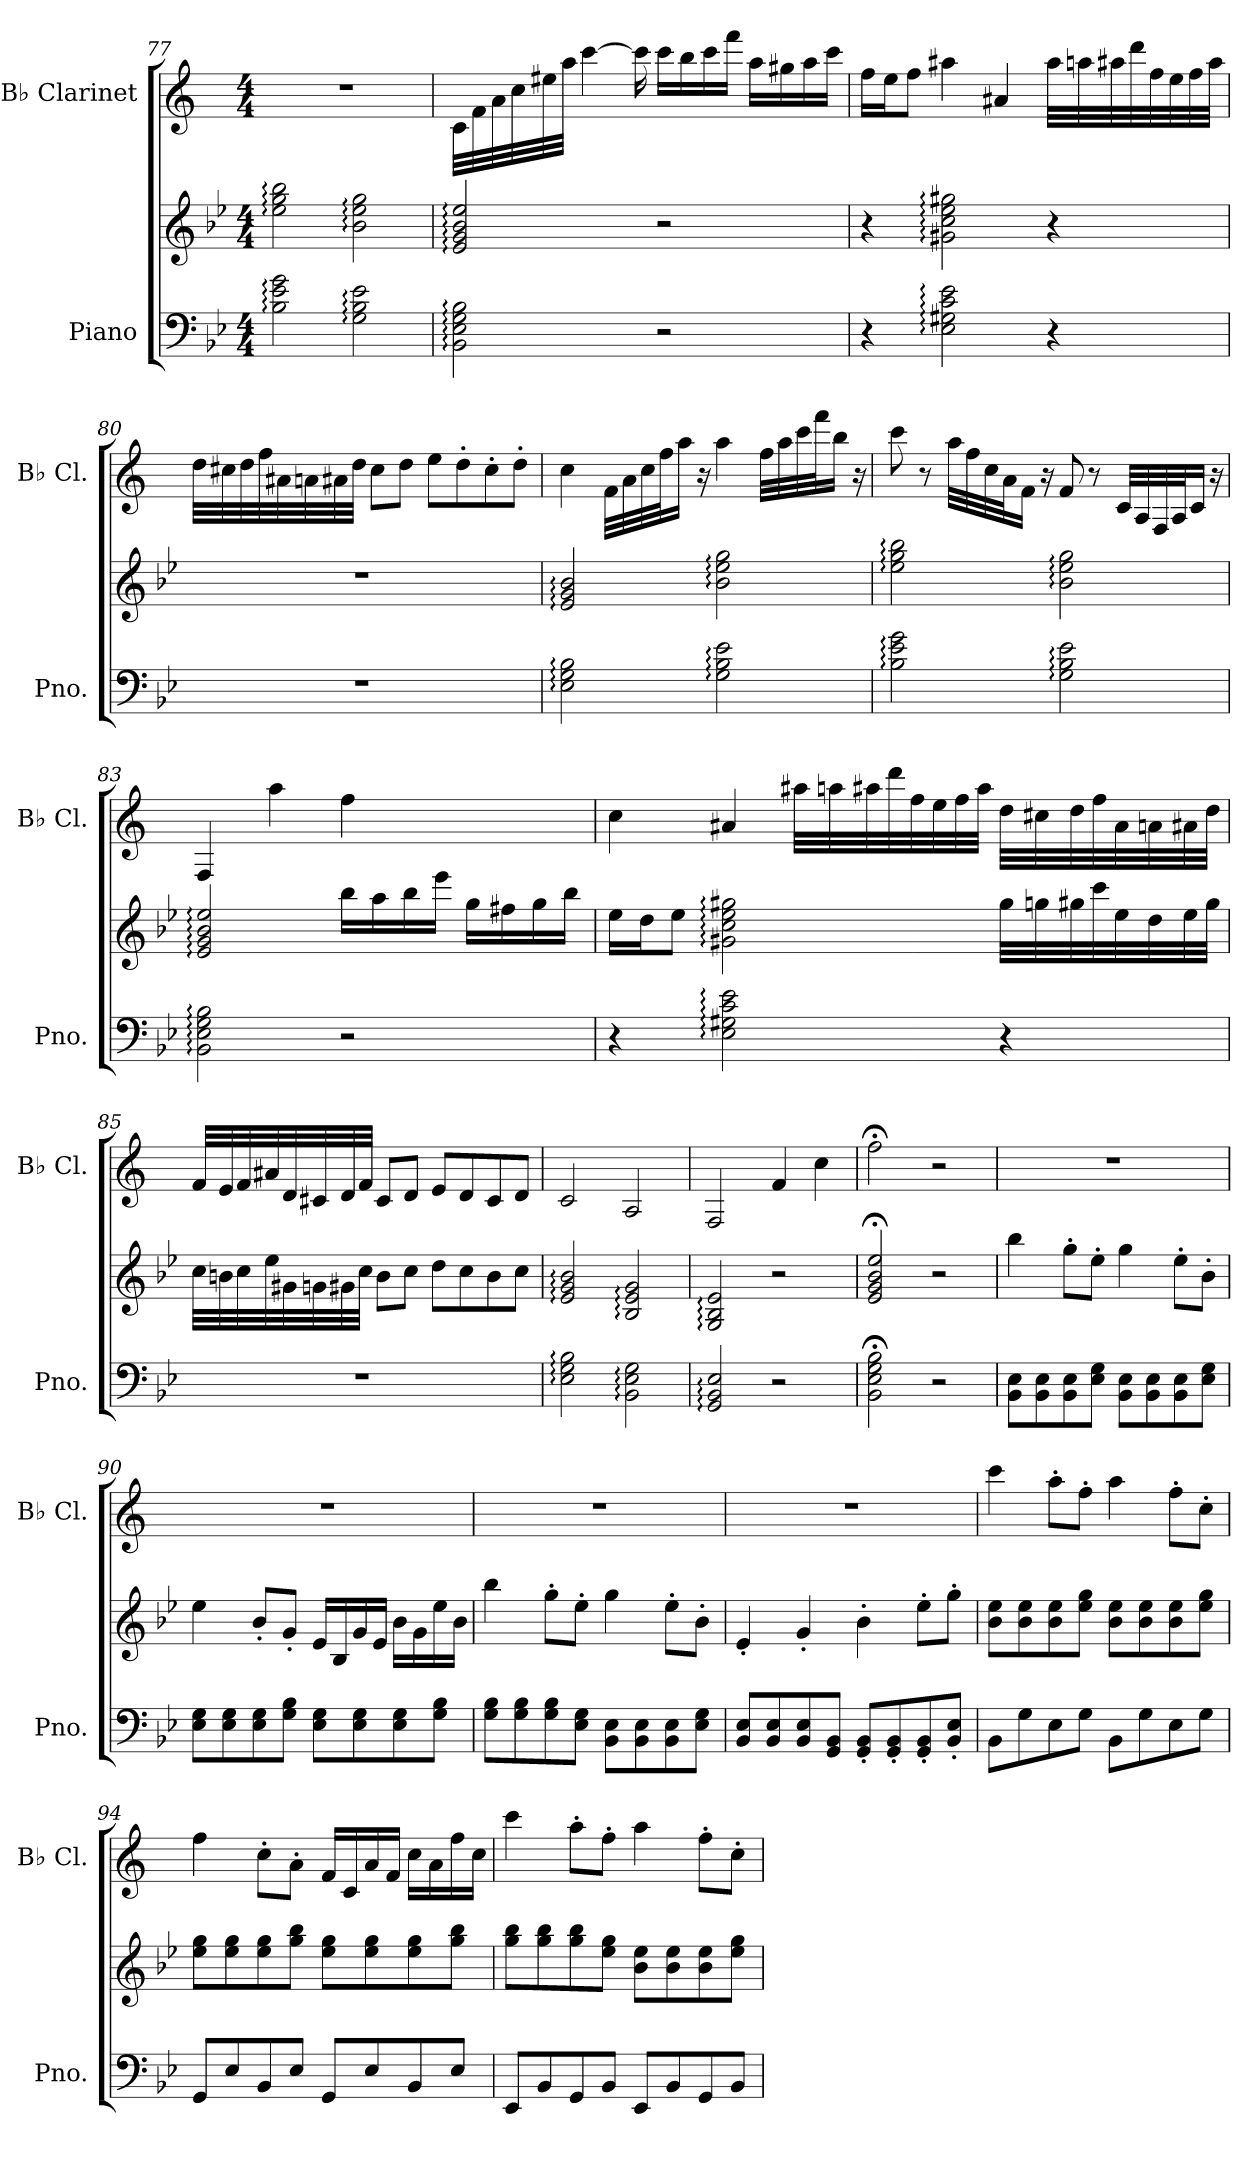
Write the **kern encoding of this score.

**kern	**kern	**kern
*part2	*part2	*part1
*staff3	*staff2	*staff1
*I"Piano	*	*I"B♭ Clarinet
*I'Pno.	*	*I'B♭ Cl.
*clefF4	*clefG2	*clefG2
*	*	*ITrd1c2
*k[b-e-]	*k[b-e-]	*k[b-e-]
*M4/4	*M4/4	*M4/4
=77	=77	=77
2B-\: 2e-\: 2g\:	2ee-\: 2gg\: 2bb-\:	1r
2G\: 2B-\: 2e-\:	2b-\: 2ee-\: 2gg\:	.
!!LO:LB:g=z
=78	=78	=78
2BB-\: 2E-\: 2G\: 2B-\:	2e-/: 2g/: 2b-/: 2ee-/:	32B-\LLL
.	.	32e-\
.	.	32g\
.	.	32b-\
.	.	32dd#X\
.	.	32gg\JJJ
.	.	[4bb-\
.	.	16bb-\]
2r	2r	16bb-\LL
.	.	16aa\
.	.	16bb-\
.	.	16eee-\JJ
.	.	16gg\LL
.	.	16ff#X\
.	.	16gg\
.	.	16bb-\JJ
=79	=79	=79
4r	4r	16ee-\LL
.	.	16dd\J
.	.	8ee-\J
2E-\: 2G#X\: 2c\: 2e-\:	2g#X\: 2cc\: 2ee-\: 2gg#X\:	4gg#X\
.	.	4g#X/
4r	4r	32gg#\LLL
.	.	32ggn\
.	.	32gg#X\
.	.	32ccc\
.	.	32ee-\
.	.	32dd\
.	.	32ee-\
.	.	32gg#\JJJ
!!LO:LB:g=z
=80	=80	=80
1r	1r	32cc\LLL
.	.	32bn\
.	.	32cc\
.	.	32ee-\
.	.	32g#X\
.	.	32gn\
.	.	32g#X\
.	.	32cc\JJJ
.	.	8b\L
.	.	8cc\J
.	.	8dd\L
.	.	8cc'\
.	.	8b'\
.	.	8cc'\J
=81	=81	=81
2E-\: 2G\: 2B-\:	2e-/: 2g/: 2b-/:	4b-\
.	.	32e-\LLL
.	.	32g\
.	.	32b-\
.	.	32ee-\J
.	.	16gg\JJ
.	.	16r
2G\: 2B-\: 2e-\:	2b-\: 2ee-\: 2gg\:	4gg\
.	.	32ee-\LLL
.	.	32gg\
.	.	32bb-\
.	.	32eee-\J
.	.	16aa\JJ
.	.	16r
!!LO:PB:g=z
=82	=82	=82
2B-\: 2e-\: 2g\:	2ee-\: 2gg\: 2bb-\:	8bb-\
.	.	8r
.	.	32gg\LLL
.	.	32ee-\
.	.	32b-\
.	.	32g\J
.	.	16e-\JJ
.	.	16r
2G\: 2B-\: 2e-\:	2b-\: 2ee-\: 2gg\:	8e-/
.	.	8r
.	.	32B-/LLL
.	.	32G/
.	.	32E-/
.	.	32G/J
.	.	16B-/JJ
.	.	16r
=83	=83	=83
2BB-\: 2E-\: 2G\: 2B-\:	2e-/: 2g/: 2b-/: 2ee-/:	4E-/
.	.	4gg\
2r	16bb-\LL	4ee-\
.	16aa\	.
.	16bb-\	.
.	16eee-\JJ	.
.	16gg\LL	4ryy
.	16ff#X\	.
.	16gg\	.
.	16bb-\JJ	.
!!LO:LB:g=z
=84	=84	=84
4r	16ee-\LL	4b-\
.	16dd\J	.
.	8ee-\J	.
2E-\: 2G#X\: 2c\: 2e-\:	2g#X\: 2cc\: 2ee-\: 2gg#X\:	4g#X/
.	.	32gg#X\LLL
.	.	32ggn\
.	.	32gg#X\
.	.	32ccc\
.	.	32ee-\
.	.	32dd\
.	.	32ee-\
.	.	32gg#\JJJ
4r	32gg#\LLL	32cc\LLL
.	32ggn\	32bn\
.	32gg#X\	32cc\
.	32ccc\	32ee-\
.	32ee-\	32g#\
.	32dd\	32gn\
.	32ee-\	32g#X\
.	32gg#\JJJ	32cc\JJJ
!!LO:LB:g=z
=85	=85	=85
1r	32cc\LLL	32e-/LLL
.	32bn\	32d/
.	32cc\	32e-/
.	32ee-\	32g#X/
.	32g#X\	32c/
.	32gn\	32Bn/
.	32g#X\	32c/
.	32cc\JJJ	32e-/JJJ
.	8b\L	8B/L
.	8cc\J	8c/J
.	8dd\L	8d/L
.	8cc\	8c/
.	8b\	8B/
.	8cc\J	8c/J
=86	=86	=86
2E-\: 2G\: 2B-\:	2e-/: 2g/: 2b-/:	2B-/
2BB-\: 2E-\: 2G\:	2B-/: 2e-/: 2g/:	2G/
=87	=87	=87
2GG/: 2BB-/: 2E-/:	2G/: 2B-/: 2e-/:	2E-/
2r	2r	4e-/
.	.	4b-\
=88	=88	=88
2BB-\;< 2E-\;< 2G\;< 2B-\;<	2e-/;< 2g/;< 2b-/;< 2ee-/;<	2ee-;<\
2r	2r	2r
=89	=89	=89
*	*	*MM120
8BB-\ 8E-\L	4bb-\	1r
8BB-\ 8E-\	.	.
8BB-\ 8E-\	8gg'\L	.
8E-\ 8G\J	8ee-'\J	.
8BB-\ 8E-\L	4gg\	.
8BB-\ 8E-\	.	.
8BB-\ 8E-\	8ee-'\L	.
8E-\ 8G\J	8b-'\J	.
!!LO:LB:g=z
=90	=90	=90
8E-\ 8G\L	4ee-\	1r
8E-\ 8G\	.	.
8E-\ 8G\	8b-'/L	.
8G\ 8B-\J	8g'/J	.
8E-\ 8G\L	16e-/LL	.
.	16B-/	.
8E-\ 8G\	16g/	.
.	16e-/JJ	.
8E-\ 8G\	16b-\LL	.
.	16g\	.
8G\ 8B-\J	16ee-\	.
.	16b-\JJ	.
=91	=91	=91
8G\ 8B-\L	4bb-\	1r
8G\ 8B-\	.	.
8G\ 8B-\	8gg'\L	.
8E-\ 8G\J	8ee-'\J	.
8BB-\ 8E-\L	4gg\	.
8BB-\ 8E-\	.	.
8BB-\ 8E-\	8ee-'\L	.
8E-\ 8G\J	8b-'\J	.
=92	=92	=92
8BB-/ 8E-/L	4e-'/	1r
8BB-/ 8E-/	.	.
8BB-/ 8E-/	4g'/	.
8GG/ 8BB-/J	.	.
8GG/' 8BB-/'L	4b-'\	.
8GG/' 8BB-/'	.	.
8GG/' 8BB-/'	8ee-'\L	.
8BB-/' 8E-/'J	8gg'\J	.
=93	=93	=93
8BB-\L	8b-\ 8ee-\L	4bb-\
8G\	8b-\ 8ee-\	.
8E-\	8b-\ 8ee-\	8gg'\L
8G\J	8ee-\ 8gg\J	8ee-'\J
8BB-\L	8b-\ 8ee-\L	4gg\
8G\	8b-\ 8ee-\	.
8E-\	8b-\ 8ee-\	8ee-'\L
8G\J	8ee-\ 8gg\J	8b-'\J
!!LO:PB:g=z
=94	=94	=94
8GG/L	8ee-\ 8gg\L	4ee-\
8E-/	8ee-\ 8gg\	.
8BB-/	8ee-\ 8gg\	8b-'\L
8E-/J	8gg\ 8bb-\J	8g'\J
8GG/L	8ee-\ 8gg\L	16e-/LL
.	.	16B-/
8E-/	8ee-\ 8gg\	16g/
.	.	16e-/JJ
8BB-/	8ee-\ 8gg\	16b-\LL
.	.	16g\
8E-/J	8gg\ 8bb-\J	16ee-\
.	.	16b-\JJ
=95	=95	=95
8EE-/L	8gg\ 8bb-\L	4bb-\
8BB-/	8gg\ 8bb-\	.
8GG/	8gg\ 8bb-\	8gg'\L
8BB-/J	8ee-\ 8gg\J	8ee-'\J
8EE-/L	8b-\ 8ee-\L	4gg\
8BB-/	8b-\ 8ee-\	.
8GG/	8b-\ 8ee-\	8ee-'\L
8BB-/J	8ee-\ 8gg\J	8b-'\J
=	=	=
*-	*-	*-
